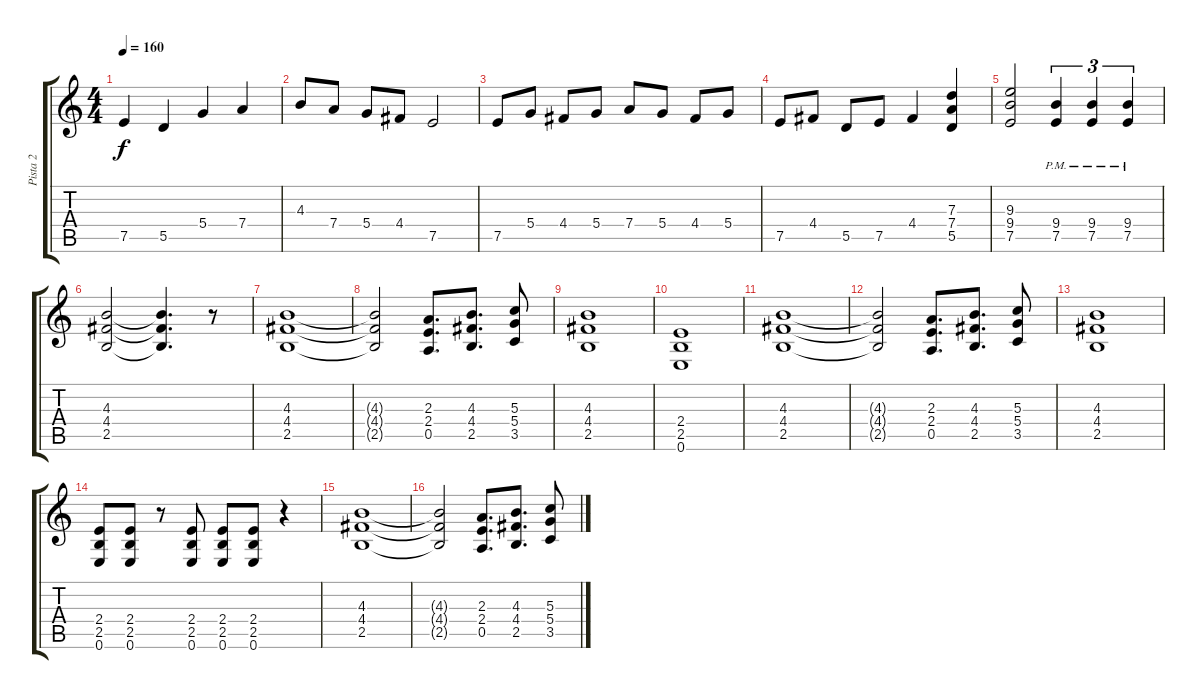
\track ("Pista 2" "Pista 2") {instrument electricguitarjazz}
\staff {score tabs}
\tuning (E4 B3 G3 D3 A2 E2) {hide}
\ts (4 4)
\tempo 160
\clef g2
\ks c
7.5.4{dy f} 5.5.4 5.4.4 7.4.4 |
4.3.8 7.4.8 5.4.8 4.4.8 7.5.2 |
7.5.8 5.4.8 4.4.8 5.4.8 7.4.8 5.4.8 4.4.8 5.4.8 |
7.5.8 4.4.8 5.5.8 7.5.8 4.4.4 (7.3 7.4 5.5).4{instrument overdrivenguitar} |
(9.3 9.4 7.5).2 (9.4{pm} 7.5{pm}).4{tu (3 2)} (9.4{pm} 7.5{pm}).4{tu (3 2)} (9.4{pm} 7.5{pm}).4{tu (3 2)} |
(4.3 4.4 2.5).2 (4.3{t} 4.4{t} 2.5{t}).4{d} r.8 |
(4.3 4.4 2.5).1 |
(4.3{t} 4.4{t} 2.5{t}).2 (2.3 2.4 0.5).8{d} (4.3 4.4 2.5).8{d} (5.3 5.4 3.5).8 |
(4.3 4.4 2.5).1 |
(2.4 2.5 0.6).1 |
(4.3 4.4 2.5).1 |
(4.3{t} 4.4{t} 2.5{t}).2 (2.3 2.4 0.5).8{d} (4.3 4.4 2.5).8{d} (5.3 5.4 3.5).8 |
(4.3 4.4 2.5).1 |
(2.4 2.5 0.6).8 (2.4 2.5 0.6).8 r.8 (2.4 2.5 0.6).8 (2.4 2.5 0.6).8 (2.4 2.5 0.6).8 r.4 |
(4.3 4.4 2.5).1 |
(4.3{t} 4.4{t} 2.5{t}).2 (2.3 2.4 0.5).8{d} (4.3 4.4 2.5).8{d} (5.3 5.4 3.5).8
